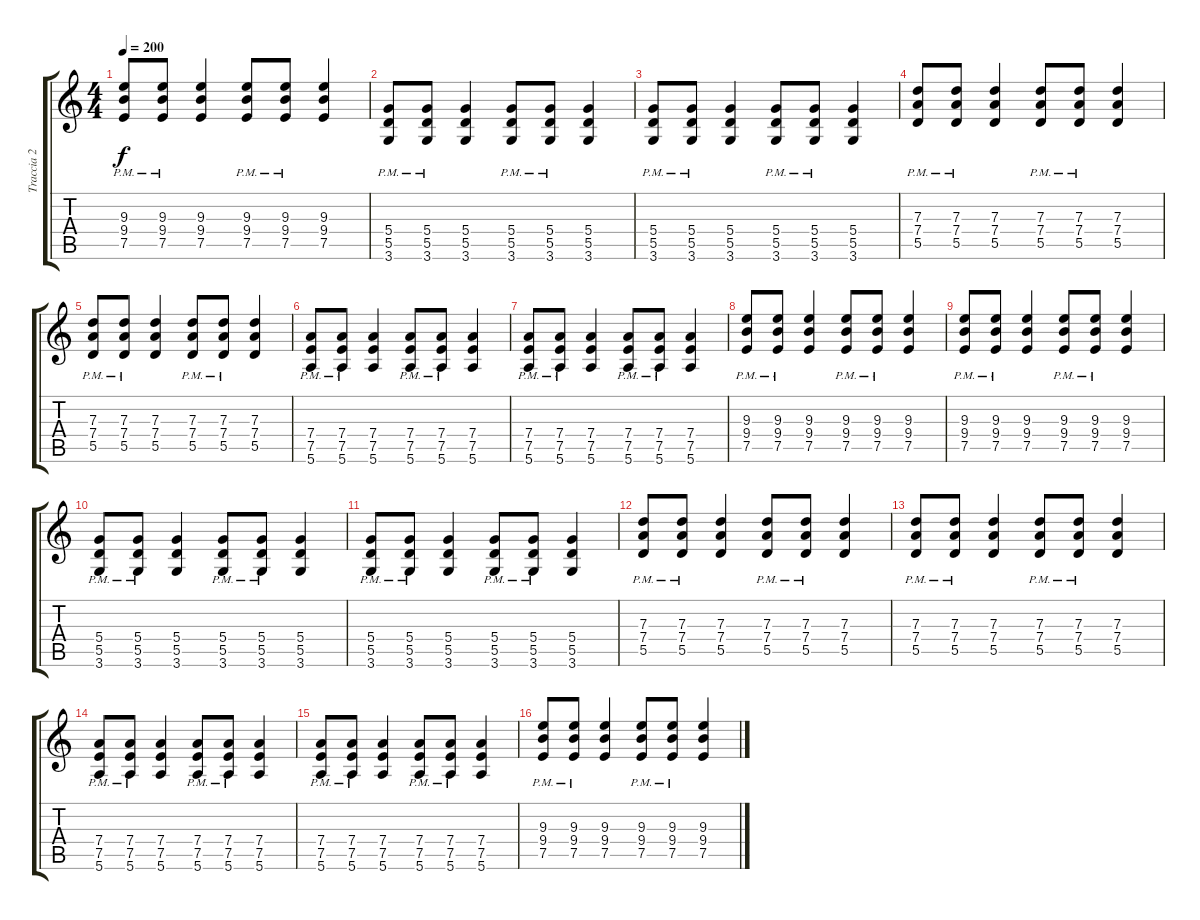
\track ("Traccia 2" "Traccia 2") {instrument distortionguitar}
\staff {score tabs}
\tuning (E4 B3 G3 D3 A2 E2) {hide}
\ts (4 4)
\tempo 200
\clef g2
\ks c
(9.3{pm} 9.4{pm} 7.5{pm}).8{dy f} (9.3{pm} 9.4{pm} 7.5{pm}).8 (9.3 9.4 7.5).4 (9.3{pm} 9.4{pm} 7.5{pm}).8 (9.3{pm} 9.4{pm} 7.5{pm}).8 (9.3 9.4 7.5).4 |
(5.4{pm} 5.5{pm} 3.6{pm}).8 (5.4{pm} 5.5{pm} 3.6{pm}).8 (5.4 5.5 3.6).4 (5.4{pm} 5.5{pm} 3.6{pm}).8 (5.4{pm} 5.5{pm} 3.6{pm}).8 (5.4 5.5 3.6).4 |
(5.4{pm} 5.5{pm} 3.6{pm}).8 (5.4{pm} 5.5{pm} 3.6{pm}).8 (5.4 5.5 3.6).4 (5.4{pm} 5.5{pm} 3.6{pm}).8 (5.4{pm} 5.5{pm} 3.6{pm}).8 (5.4 5.5 3.6).4 |
(7.3{pm} 7.4{pm} 5.5{pm}).8 (7.3{pm} 7.4{pm} 5.5{pm}).8 (7.3 7.4 5.5).4 (7.3{pm} 7.4{pm} 5.5{pm}).8 (7.3{pm} 7.4{pm} 5.5{pm}).8 (7.3 7.4 5.5).4 |
(7.3{pm} 7.4{pm} 5.5{pm}).8 (7.3{pm} 7.4{pm} 5.5{pm}).8 (7.3 7.4 5.5).4 (7.3{pm} 7.4{pm} 5.5{pm}).8 (7.3{pm} 7.4{pm} 5.5{pm}).8 (7.3 7.4 5.5).4 |
(7.4{pm} 7.5{pm} 5.6{pm}).8 (7.4{pm} 7.5{pm} 5.6{pm}).8 (7.4 7.5 5.6).4 (7.4{pm} 7.5{pm} 5.6{pm}).8 (7.4{pm} 7.5{pm} 5.6{pm}).8 (7.4 7.5 5.6).4 |
(7.4{pm} 7.5{pm} 5.6{pm}).8 (7.4{pm} 7.5{pm} 5.6{pm}).8 (7.4 7.5 5.6).4 (7.4{pm} 7.5{pm} 5.6{pm}).8 (7.4{pm} 7.5{pm} 5.6{pm}).8 (7.4 7.5 5.6).4 |
(9.3{pm} 9.4{pm} 7.5{pm}).8 (9.3{pm} 9.4{pm} 7.5{pm}).8 (9.3 9.4 7.5).4 (9.3{pm} 9.4{pm} 7.5{pm}).8 (9.3{pm} 9.4{pm} 7.5{pm}).8 (9.3 9.4 7.5).4 |
(9.3{pm} 9.4{pm} 7.5{pm}).8 (9.3{pm} 9.4{pm} 7.5{pm}).8 (9.3 9.4 7.5).4 (9.3{pm} 9.4{pm} 7.5{pm}).8 (9.3{pm} 9.4{pm} 7.5{pm}).8 (9.3 9.4 7.5).4 |
(5.4{pm} 5.5{pm} 3.6{pm}).8 (5.4{pm} 5.5{pm} 3.6{pm}).8 (5.4 5.5 3.6).4 (5.4{pm} 5.5{pm} 3.6{pm}).8 (5.4{pm} 5.5{pm} 3.6{pm}).8 (5.4 5.5 3.6).4 |
(5.4{pm} 5.5{pm} 3.6{pm}).8 (5.4{pm} 5.5{pm} 3.6{pm}).8 (5.4 5.5 3.6).4 (5.4{pm} 5.5{pm} 3.6{pm}).8 (5.4{pm} 5.5{pm} 3.6{pm}).8 (5.4 5.5 3.6).4 |
(7.3{pm} 7.4{pm} 5.5{pm}).8 (7.3{pm} 7.4{pm} 5.5{pm}).8 (7.3 7.4 5.5).4 (7.3{pm} 7.4{pm} 5.5{pm}).8 (7.3{pm} 7.4{pm} 5.5{pm}).8 (7.3 7.4 5.5).4 |
(7.3{pm} 7.4{pm} 5.5{pm}).8 (7.3{pm} 7.4{pm} 5.5{pm}).8 (7.3 7.4 5.5).4 (7.3{pm} 7.4{pm} 5.5{pm}).8 (7.3{pm} 7.4{pm} 5.5{pm}).8 (7.3 7.4 5.5).4 |
(7.4{pm} 7.5{pm} 5.6{pm}).8 (7.4{pm} 7.5{pm} 5.6{pm}).8 (7.4 7.5 5.6).4 (7.4{pm} 7.5{pm} 5.6{pm}).8 (7.4{pm} 7.5{pm} 5.6{pm}).8 (7.4 7.5 5.6).4 |
(7.4{pm} 7.5{pm} 5.6{pm}).8 (7.4{pm} 7.5{pm} 5.6{pm}).8 (7.4 7.5 5.6).4 (7.4{pm} 7.5{pm} 5.6{pm}).8 (7.4{pm} 7.5{pm} 5.6{pm}).8 (7.4 7.5 5.6).4 |
(9.3{pm} 9.4{pm} 7.5{pm}).8 (9.3{pm} 9.4{pm} 7.5{pm}).8 (9.3 9.4 7.5).4 (9.3{pm} 9.4{pm} 7.5{pm}).8 (9.3{pm} 9.4{pm} 7.5{pm}).8 (9.3 9.4 7.5).4
